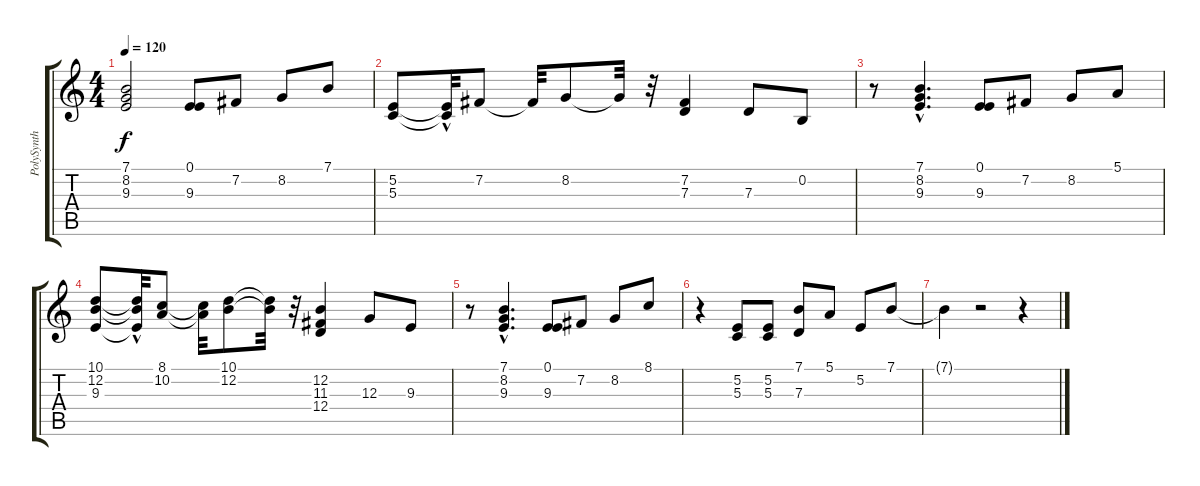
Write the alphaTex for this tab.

\track ("PolySynth" "PolySynth") {instrument fx4atmosphere}
\staff {score tabs}
\tuning (E4 B3 G3 D3 A2 E2) {hide}
\ts (4 4)
\tempo 120
\clef g2
\ks c
(7.1 8.2 9.3).2{dy f} (0.1 9.3).8 7.2.8 8.2.8 7.1.8 |
(5.2 5.3).8 (5.2{t} 5.3{hac t}).32 7.2.8 7.2{t}.32 8.2.8 8.2{t}.32 r.32 (7.2 7.3).4 7.3.8 0.2.8 |
r.8 (7.1{hac} 8.2{hac} 9.3{hac}).4{d} (0.1 9.3).8 7.2.8 8.2.8 5.1.8 |
(10.1 12.2 9.3).8 (10.1{t} 12.2{t} 9.3{hac t}).32 (8.1 10.2).8 (8.1{t} 10.2{t}).32 (10.1 12.2).8 (10.1{t} 12.2{t}).32 r.32 (12.2 11.3 12.4).4 12.3.8 9.3.8 |
r.8 (7.1{hac} 8.2{hac} 9.3{hac}).4{d} (0.1 9.3).8 7.2.8 8.2.8 8.1.8 |
r.4 (5.2 5.3).8 (5.2 5.3).8 (7.1 7.3).8 5.1.8 5.2.8 7.1.8 |
7.1{t}.4 r.2 r.4
